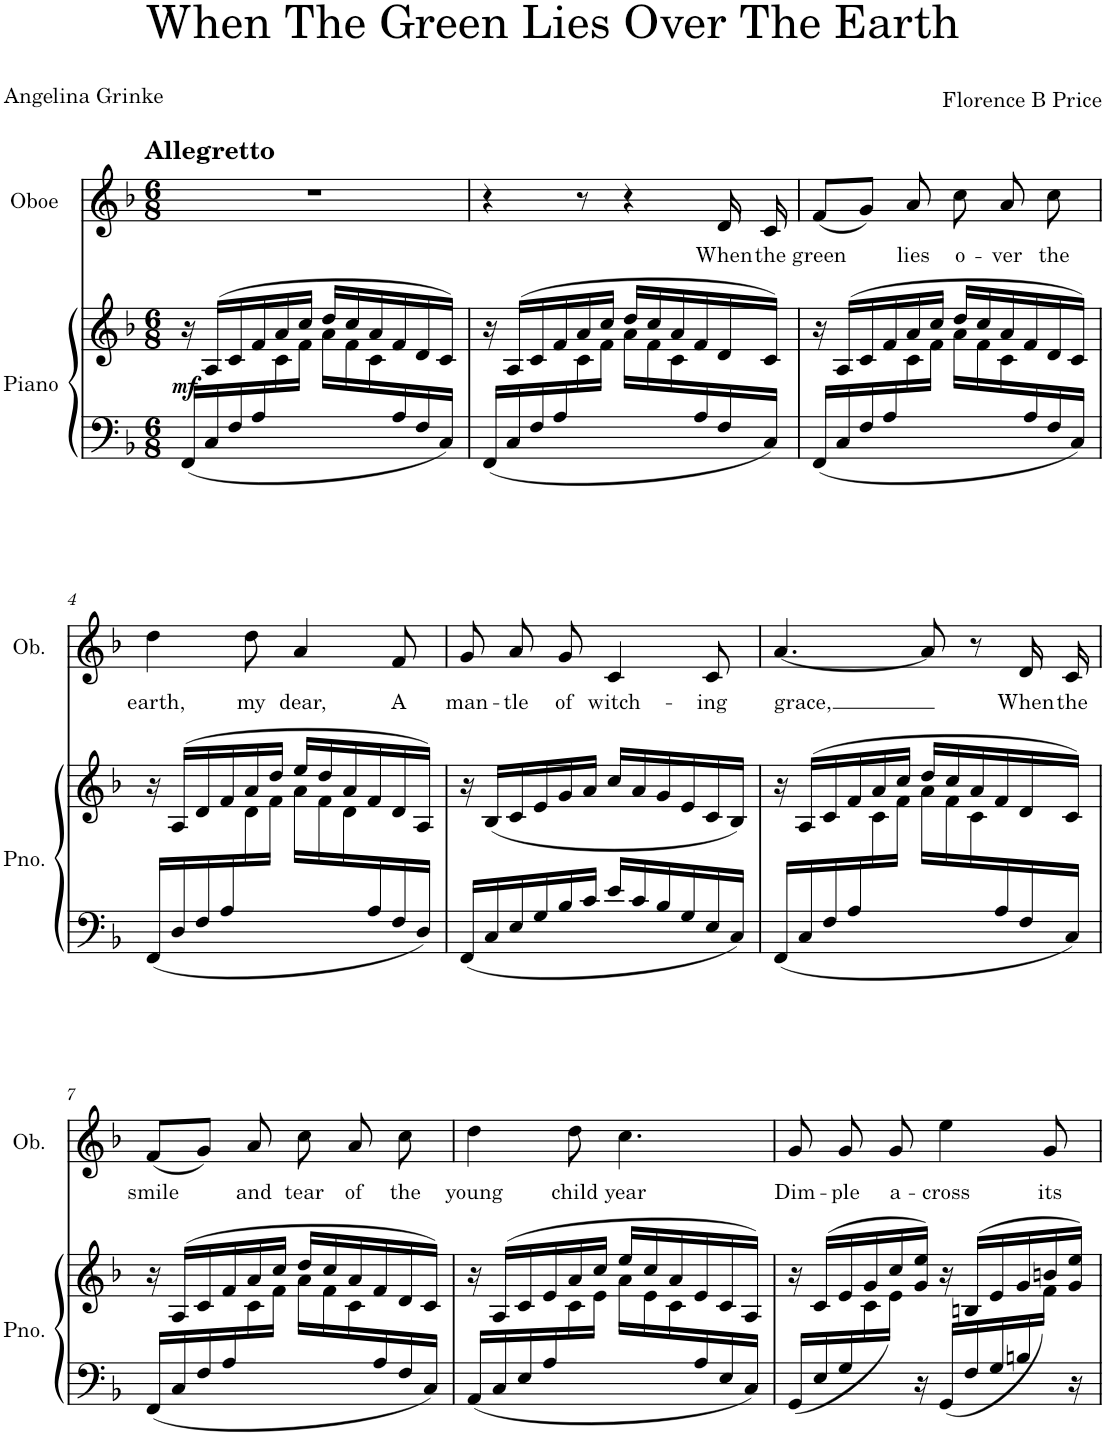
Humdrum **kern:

**kern	**kern	**dynam	**kern	**text
*part2	*part2	*part2	*part1	*part1
*staff3	*staff2	*staff2/3	*staff1	*staff1
*I"Piano	*	*	*I"Oboe	*
*I'Pno.	*	*	*I'Ob.	*
*clefF4	*clefG2	*	*clefG2	*
*k[b-]	*k[b-]	*	*k[b-]	*
*M6/8	*M6/8	*	*M6/8	*
=1	=1	=1	=1	=1
*	*^	*	*	*
!	!	!	!	!LO:TX:a:B:t=Allegretto	!
!	!	!	!LO:DY:b	!	!
16FF/LL	16r	4ryy	mf	2.r	.
16C/	(>16A/LL	.	.	.	.
16F/	16c/	.	.	.	.
16A/	16f/	.	.	.	.
16ryy	16a/	16c\	.	.	.
.	16cc/JJ	16f\JJ	.	.	.
.	16dd/LL	16a\LL	.	.	.
.	16cc/	16f\	.	.	.
.	16a/	16c\	.	.	.
16A/	16f/	8.ryy	.	.	.
16F/	16d/	.	.	.	.
16C/JJ	16c/JJ)	.	.	.	.
=2	=2	=2	=2	=2	=2
16FF/LL	16r	4ryy	.	4r	.
16C/	(>16A/LL	.	.	.	.
16F/	16c/	.	.	.	.
16A/	16f/	.	.	.	.
16ryy	16a/	16c\	.	8r	.
.	16cc/JJ	16f\JJ	.	.	.
.	16dd/LL	16a\LL	.	4r	.
.	16cc/	16f\	.	.	.
.	16a/	16c\	.	.	.
16A/	16f/	8.ryy	.	.	.
!	!	!	!	!	!LO:LY:b
16F/	16d/	.	.	16d/	When
!	!	!	!	!	!LO:LY:b
16C/JJ	16c/JJ)	.	.	16c/	the
=3	=3	=3	=3	=3	=3
!	!	!	!	!	!LO:LY:b
16FF/LL	16r	4ryy	.	(8f/L	green
16C/	(>16A/LL	.	.	.	.
16F/	16c/	.	.	8g/J)	.
16A/	16f/	.	.	.	.
!	!	!	!	!	!LO:LY:b
16ryy	16a/	16c\	.	8a/	lies
.	16cc/JJ	16f\JJ	.	.	.
!	!	!	!	!	!LO:LY:b
.	16dd/LL	16a\LL	.	8cc\	o-
.	16cc/	16f\	.	.	.
!	!	!	!	!	!LO:LY:b
.	16a/	16c\	.	8a/	-ver
16A/	16f/	8.ryy	.	.	.
!	!	!	!	!	!LO:LY:b
16F/	16d/	.	.	8cc\	the
16C/JJ	16c/JJ)	.	.	.	.
!!LO:LB:g=z
=4	=4	=4	=4	=4	=4
!	!	!	!	!	!LO:LY:b
16FF/LL	16r	4ryy	.	4dd\	earth,
16D/	(>16A/LL	.	.	.	.
16F/	16d/	.	.	.	.
16A/	16f/	.	.	.	.
!	!	!	!	!	!LO:LY:b
16ryy	16a/	16d\	.	8dd\	my
.	16dd/JJ	16f\JJ	.	.	.
!	!	!	!	!	!LO:LY:b
.	16ee/LL	16a\LL	.	4a/	dear,
.	16dd/	16f\	.	.	.
.	16a/	16d\	.	.	.
16A/	16f/	8.ryy	.	.	.
!	!	!	!	!	!LO:LY:b
16F/	16d/	.	.	8f/	A
16D/JJ	16A/JJ)	.	.	.	.
*	*v	*v	*	*	*
=5	=5	=5	=5	=5
!	!	!	!	!LO:LY:b
16FF/LL	16r	.	8g/	man-
16C/	(16B-/LL	.	.	.
!	!	!	!	!LO:LY:b
16E/	16c/	.	8a/	-tle
16G/	16e/	.	.	.
!	!	!	!	!LO:LY:b
16B-/	16g/	.	8g/	of
16c/JJ	16a/JJ	.	.	.
!	!	!	!	!LO:LY:b
16e/LL	16cc/LL	.	4c/	witch-
16c/	16a/	.	.	.
16B-/	16g/	.	.	.
16G/	16e/	.	.	.
!	!	!	!	!LO:LY:b
16E/	16c/	.	8c/	-ing
16C/JJ	16B-/JJ)	.	.	.
=6	=6	=6	=6	=6
*	*^	*	*	*
!	!	!	!	!	!LO:LY:b
16FF/LL	16r	4ryy	.	[4.a/	grace,
16C/	(>16A/LL	.	.	.	.
16F/	16c/	.	.	.	.
16A/	16f/	.	.	.	.
16ryy	16a/	16c\	.	.	.
.	16cc/JJ	16f\JJ	.	.	.
.	16dd/LL	16a\LL	.	8a/]	.
.	16cc/	16f\	.	.	.
.	16a/	16c\	.	8r	.
16A/	16f/	8.ryy	.	.	.
!	!	!	!	!	!LO:LY:b
16F/	16d/	.	.	16d/	When
!	!	!	!	!	!LO:LY:b
16C/JJ	16c/JJ)	.	.	16c/	the
!!LO:LB:g=z
=7	=7	=7	=7	=7	=7
!	!	!	!	!	!LO:LY:b
16FF/LL	16r	4ryy	.	(8f/L	smile
16C/	(>16A/LL	.	.	.	.
16F/	16c/	.	.	8g/J)	.
16A/	16f/	.	.	.	.
!	!	!	!	!	!LO:LY:b
16ryy	16a/	16c\	.	8a/	and
.	16cc/JJ	16f\JJ	.	.	.
!	!	!	!	!	!LO:LY:b
.	16dd/LL	16a\LL	.	8cc\	tear
.	16cc/	16f\	.	.	.
!	!	!	!	!	!LO:LY:b
.	16a/	16c\	.	8a/	of
16A/	16f/	8.ryy	.	.	.
!	!	!	!	!	!LO:LY:b
16F/	16d/	.	.	8cc\	the
16C/JJ	16c/JJ)	.	.	.	.
=8	=8	=8	=8	=8	=8
!	!	!	!	!	!LO:LY:b
16AA/LL	16r	4ryy	.	4dd\	young
16C/	(>16A/LL	.	.	.	.
16E/	16c/	.	.	.	.
16A/	16e/	.	.	.	.
!	!	!	!	!	!LO:LY:b
16ryy	16a/	16c\	.	8dd\	child
.	16cc/JJ	16e\JJ	.	.	.
!	!	!	!	!	!LO:LY:b
.	16ee/LL	16a\LL	.	4.cc\	year
.	16cc/	16e\	.	.	.
.	16a/	16c\	.	.	.
16A/	16e/	8.ryy	.	.	.
16E/	16c/	.	.	.	.
16C/JJ	16A/JJ)	.	.	.	.
=9	=9	=9	=9	=9	=9
!	!	!	!	!	!LO:LY:b
(<16GG/LL	16r	8.ryy	.	8g/	Dim-
16E/	(>16c/LL	.	.	.	.
!	!	!	!	!	!LO:LY:b
16G/	16e/	.	.	8g/	-ple
8ryy	16g/	16c\	.	.	.
!	!	!	!	!	!LO:LY:b
.	16cc/	16e\JJ)	.	8g/	a-
16r	16g/ 16ee/JJ)	16ryy	.	.	.
!	!	!	!	!	!LO:LY:b
*	*v	*v	*	*	*
(<16GG/LL	16r	.	4ee\	-cross
16F/	(>16Bn/LL	.	.	.
16G/	16e/	.	.	.
16Bn/	16g/	.	.	.
*	*^	*	*	*
!	!	!	!	!	!LO:LY:b
16ryy	16bn/	16f\JJ)	.	8g/	its
16r	16g/ 16ee/JJ)	16ryy	.	.	.
*	*v	*v	*	*	*
=	=	=	=	=
*-	*-	*-	*-	*-
